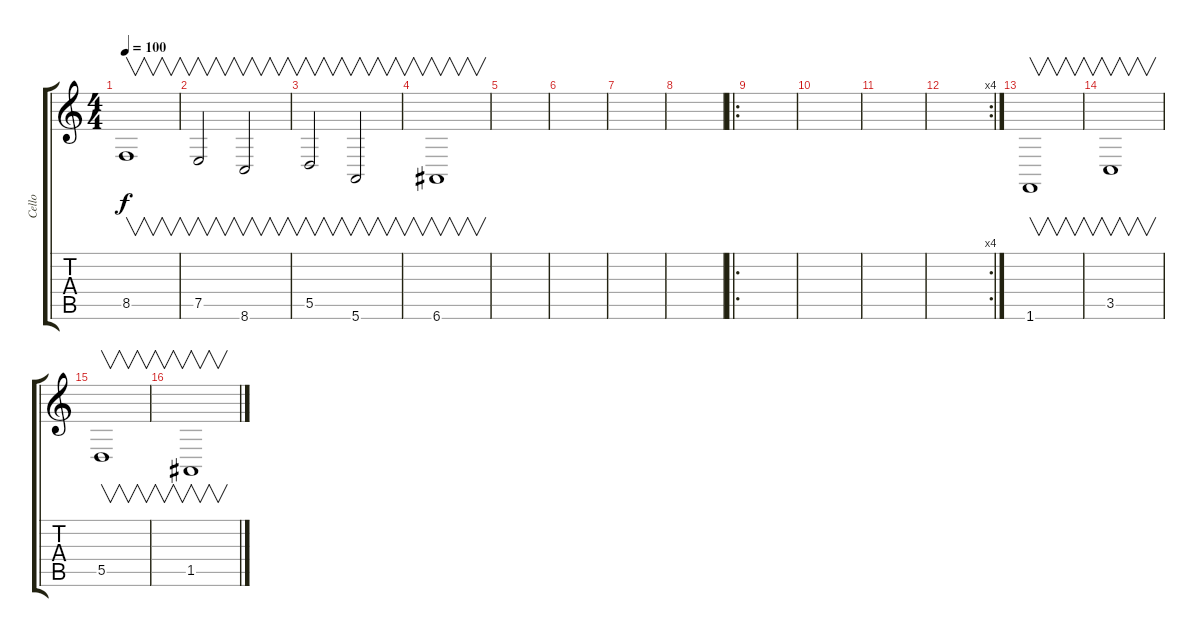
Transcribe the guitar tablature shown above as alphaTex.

\track ("Cello" "Cello") {instrument cello}
\staff {score tabs}
\tuning (E4 B3 G3 D3 A2 E2) {hide}
\ts (4 4)
\tempo 100
\clef g2
\ks c
8.5.1{v dy f} |
7.5.2{v} 8.6.2{v} |
5.5.2{v} 5.6.2{v} |
6.6.1{v} |
|
|
|
|
\ro
|
|
|
\rc 4
|
1.6.1{v} |
3.5.1{v} |
5.5.1{v} |
1.5.1{v}
